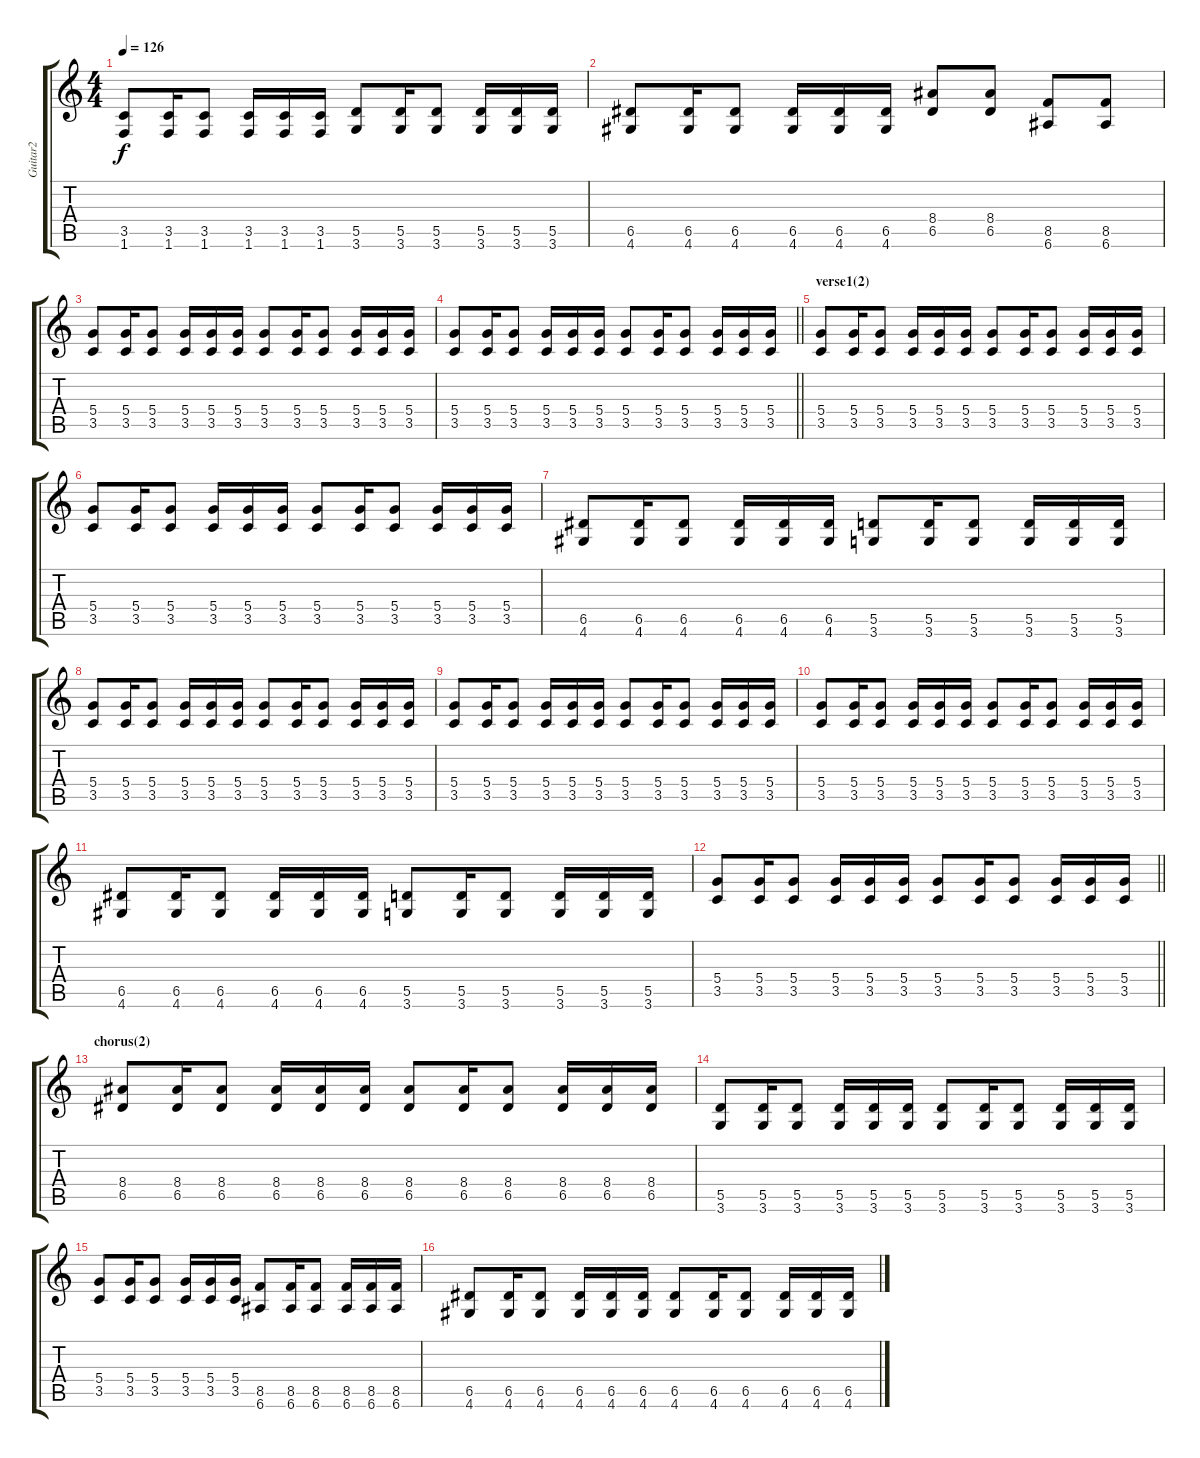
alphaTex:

\track ("Guitar2" "Guitar2") {instrument overdrivenguitar}
\staff {score tabs}
\tuning (E4 B3 G3 D3 A2 E2) {hide}
\ts (4 4)
\tempo 126
\clef g2
\ks c
(3.5 1.6).8{dy f} (3.5 1.6).16 (3.5 1.6).8 (3.5 1.6).16 (3.5 1.6).16 (3.5 1.6).16 (5.5 3.6).8 (5.5 3.6).16 (5.5 3.6).8 (5.5 3.6).16 (5.5 3.6).16 (5.5 3.6).16 |
(6.5 4.6).8 (6.5 4.6).16 (6.5 4.6).8 (6.5 4.6).16 (6.5 4.6).16 (6.5 4.6).16 (8.4 6.5).8 (8.4 6.5).8 (8.5 6.6).8 (8.5 6.6).8 |
(5.4 3.5).8 (5.4 3.5).16 (5.4 3.5).8 (5.4 3.5).16 (5.4 3.5).16 (5.4 3.5).16 (5.4 3.5).8 (5.4 3.5).16 (5.4 3.5).8 (5.4 3.5).16 (5.4 3.5).16 (5.4 3.5).16 |
\barLineRight lightlight
(5.4 3.5).8 (5.4 3.5).16 (5.4 3.5).8 (5.4 3.5).16 (5.4 3.5).16 (5.4 3.5).16 (5.4 3.5).8 (5.4 3.5).16 (5.4 3.5).8 (5.4 3.5).16 (5.4 3.5).16 (5.4 3.5).16 |
\section ("" "verse1(2)")
(5.4 3.5).8 (5.4 3.5).16 (5.4 3.5).8 (5.4 3.5).16 (5.4 3.5).16 (5.4 3.5).16 (5.4 3.5).8 (5.4 3.5).16 (5.4 3.5).8 (5.4 3.5).16 (5.4 3.5).16 (5.4 3.5).16 |
(5.4 3.5).8 (5.4 3.5).16 (5.4 3.5).8 (5.4 3.5).16 (5.4 3.5).16 (5.4 3.5).16 (5.4 3.5).8 (5.4 3.5).16 (5.4 3.5).8 (5.4 3.5).16 (5.4 3.5).16 (5.4 3.5).16 |
(6.5 4.6).8 (6.5 4.6).16 (6.5 4.6).8 (6.5 4.6).16 (6.5 4.6).16 (6.5 4.6).16 (5.5 3.6).8 (5.5 3.6).16 (5.5 3.6).8 (5.5 3.6).16 (5.5 3.6).16 (5.5 3.6).16 |
(5.4 3.5).8 (5.4 3.5).16 (5.4 3.5).8 (5.4 3.5).16 (5.4 3.5).16 (5.4 3.5).16 (5.4 3.5).8 (5.4 3.5).16 (5.4 3.5).8 (5.4 3.5).16 (5.4 3.5).16 (5.4 3.5).16 |
(5.4 3.5).8 (5.4 3.5).16 (5.4 3.5).8 (5.4 3.5).16 (5.4 3.5).16 (5.4 3.5).16 (5.4 3.5).8 (5.4 3.5).16 (5.4 3.5).8 (5.4 3.5).16 (5.4 3.5).16 (5.4 3.5).16 |
(5.4 3.5).8 (5.4 3.5).16 (5.4 3.5).8 (5.4 3.5).16 (5.4 3.5).16 (5.4 3.5).16 (5.4 3.5).8 (5.4 3.5).16 (5.4 3.5).8 (5.4 3.5).16 (5.4 3.5).16 (5.4 3.5).16 |
(6.5 4.6).8 (6.5 4.6).16 (6.5 4.6).8 (6.5 4.6).16 (6.5 4.6).16 (6.5 4.6).16 (5.5 3.6).8 (5.5 3.6).16 (5.5 3.6).8 (5.5 3.6).16 (5.5 3.6).16 (5.5 3.6).16 |
\barLineRight lightlight
(5.4 3.5).8 (5.4 3.5).16 (5.4 3.5).8 (5.4 3.5).16 (5.4 3.5).16 (5.4 3.5).16 (5.4 3.5).8 (5.4 3.5).16 (5.4 3.5).8 (5.4 3.5).16 (5.4 3.5).16 (5.4 3.5).16 |
\section ("" "chorus(2)")
(8.4 6.5).8 (8.4 6.5).16 (8.4 6.5).8 (8.4 6.5).16 (8.4 6.5).16 (8.4 6.5).16 (8.4 6.5).8 (8.4 6.5).16 (8.4 6.5).8 (8.4 6.5).16 (8.4 6.5).16 (8.4 6.5).16 |
(5.5 3.6).8 (5.5 3.6).16 (5.5 3.6).8 (5.5 3.6).16 (5.5 3.6).16 (5.5 3.6).16 (5.5 3.6).8 (5.5 3.6).16 (5.5 3.6).8 (5.5 3.6).16 (5.5 3.6).16 (5.5 3.6).16 |
(5.4 3.5).8 (5.4 3.5).16 (5.4 3.5).8 (5.4 3.5).16 (5.4 3.5).16 (5.4 3.5).16 (8.5 6.6).8 (8.5 6.6).16 (8.5 6.6).8 (8.5 6.6).16 (8.5 6.6).16 (8.5 6.6).16 |
(6.5 4.6).8 (6.5 4.6).16 (6.5 4.6).8 (6.5 4.6).16 (6.5 4.6).16 (6.5 4.6).16 (6.5 4.6).8 (6.5 4.6).16 (6.5 4.6).8 (6.5 4.6).16 (6.5 4.6).16 (6.5 4.6).16
